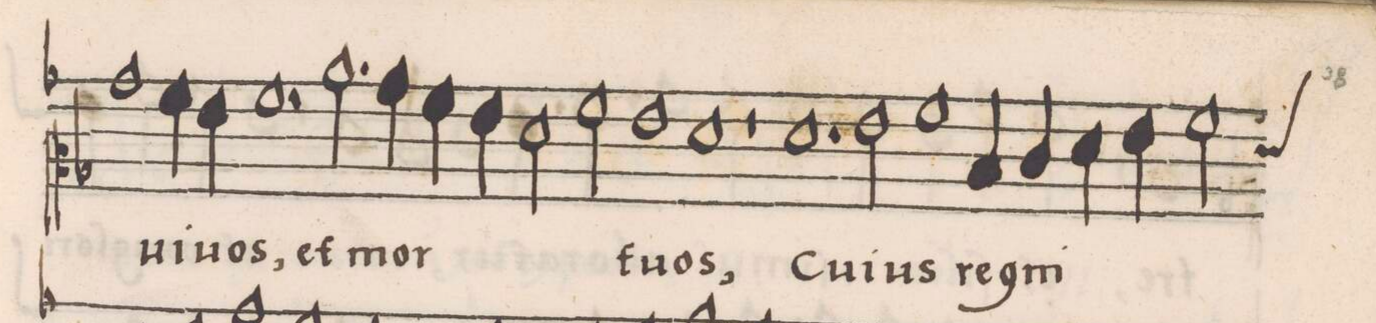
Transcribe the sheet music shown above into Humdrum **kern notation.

**kern	**text
*I"ALTVS	*
*clefC2	*
*k[b-]	*
*met(c|)	*
*M2/1	*
1b-	.
=159	=159
4a\	ui-
4g\	.
1.a	-uos,
=160	=160
2.cc\	et
4b-\	mor-
4a\	.
4g\	.
=161	=161
2f\	.
2a\	.
1g	-tu-
=162	=162
1f	-os,
1r	.
=163	=163
1.f	Cu-
2g\	-ius
=164	=164
1a	.
4d/	re-
4e/	-gni
4f\	.
4g\	.
=165	=165
*custos:f	*
2a\	.
*-	*-
